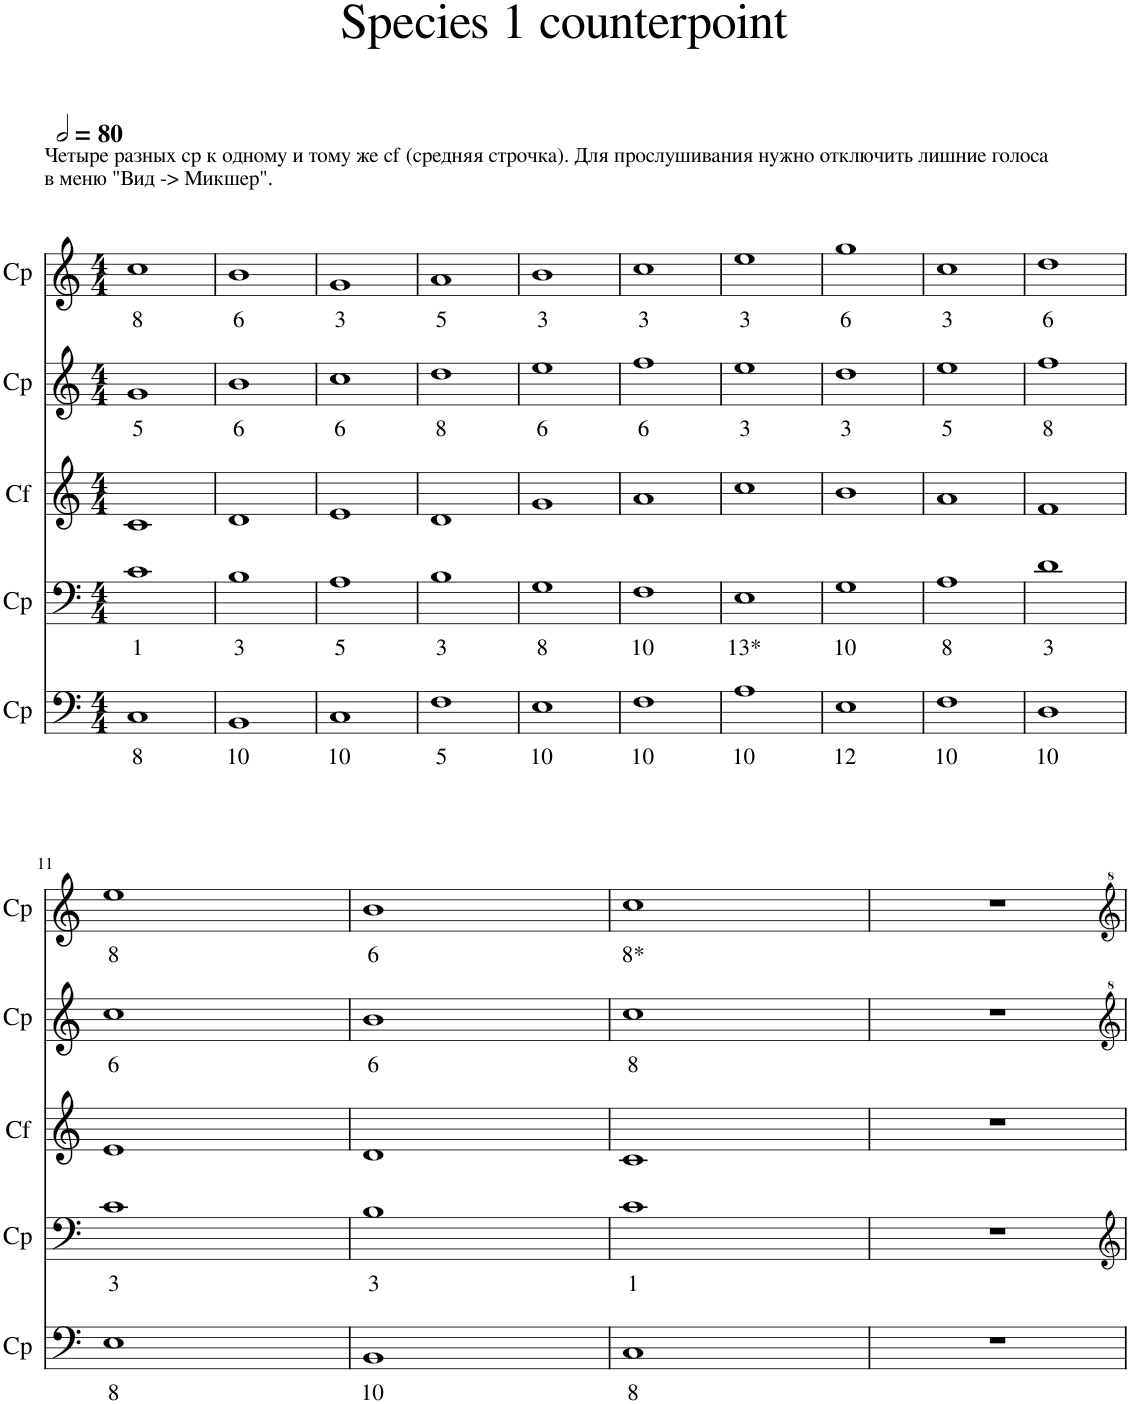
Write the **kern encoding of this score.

**kern	**text	**kern	**text	**kern	**kern	**text	**kern	**text
*part5	*part5	*part4	*part4	*part3	*part2	*part2	*part1	*part1
*staff5	*staff5	*staff4	*staff4	*staff3	*staff2	*staff2	*staff1	*staff1
*I"Cp	*	*I"Cp	*	*I"Cf	*I"Cp	*	*I"Cp	*
*I'Cp	*	*I'Cp	*	*I'Cf	*I'Cp	*	*I'Cp	*
*clefF4	*	*clefF4	*	*clefG2	*clefG2	*	*clefG2	*
*k[]	*	*k[]	*	*k[]	*k[]	*	*k[]	*
*M4/4	*	*M4/4	*	*M4/4	*M4/4	*	*M4/4	*
*MM160	*	*MM160	*	*MM160	*MM160	*	*MM160	*
=1	=1	=1	=1	=1	=1	=1	=1	=1
!	!	!	!	!	!	!	!LO:TX:a:t=Четыре разных cp к одному и тому же cf (средняя строчка). Для прослушивания нужно отключить лишние голоса	!
!	!	!	!	!	!	!	!LO:TX:a:t=в меню "Вид -> Микшер".	!
!	!LO:LY:b	!	!LO:LY:b	!	!	!LO:LY:b	!	!LO:LY:b
1C	8	1c	1	1c	1g	5	1cc	8
=2	=2	=2	=2	=2	=2	=2	=2	=2
!	!LO:LY:b	!	!LO:LY:b	!	!	!LO:LY:b	!	!LO:LY:b
1BB	10	1B	3	1d	1b	6	1b	6
=3	=3	=3	=3	=3	=3	=3	=3	=3
!	!LO:LY:b	!	!LO:LY:b	!	!	!LO:LY:b	!	!LO:LY:b
1C	10	1A	5	1e	1cc	6	1g	3
=4	=4	=4	=4	=4	=4	=4	=4	=4
!	!LO:LY:b	!	!LO:LY:b	!	!	!LO:LY:b	!	!LO:LY:b
1F	5	1B	3	1d	1dd	8	1a	5
=5	=5	=5	=5	=5	=5	=5	=5	=5
!	!LO:LY:b	!	!LO:LY:b	!	!	!LO:LY:b	!	!LO:LY:b
1E	10	1G	8	1g	1ee	6	1b	3
=6	=6	=6	=6	=6	=6	=6	=6	=6
!	!LO:LY:b	!	!LO:LY:b	!	!	!LO:LY:b	!	!LO:LY:b
1F	10	1F	10	1a	1ff	6	1cc	3
=7	=7	=7	=7	=7	=7	=7	=7	=7
!	!LO:LY:b	!	!LO:LY:b	!	!	!LO:LY:b	!	!LO:LY:b
1A	10	1E	13*	1cc	1ee	3	1ee	3
=8	=8	=8	=8	=8	=8	=8	=8	=8
!	!LO:LY:b	!	!LO:LY:b	!	!	!LO:LY:b	!	!LO:LY:b
1E	12	1G	10	1b	1dd	3	1gg	6
=9	=9	=9	=9	=9	=9	=9	=9	=9
!	!LO:LY:b	!	!LO:LY:b	!	!	!LO:LY:b	!	!LO:LY:b
1F	10	1A	8	1a	1ee	5	1cc	3
=10	=10	=10	=10	=10	=10	=10	=10	=10
!	!LO:LY:b	!	!LO:LY:b	!	!	!LO:LY:b	!	!LO:LY:b
1D	10	1d	3	1f	1ff	8	1dd	6
!!LO:LB:g=z
=11	=11	=11	=11	=11	=11	=11	=11	=11
!	!LO:LY:b	!	!LO:LY:b	!	!	!LO:LY:b	!	!LO:LY:b
1E	8	1c	3	1e	1cc	6	1ee	8
=12	=12	=12	=12	=12	=12	=12	=12	=12
!	!LO:LY:b	!	!LO:LY:b	!	!	!LO:LY:b	!	!LO:LY:b
1BB	10	1B	3	1d	1b	6	1b	6
=13	=13	=13	=13	=13	=13	=13	=13	=13
!	!LO:LY:b	!	!LO:LY:b	!	!	!LO:LY:b	!	!LO:LY:b
1C	8	1c	1	1c	1cc	8	1cc	8*
=14	=14	=14	=14	=14	=14	=14	=14	=14
1r	.	1r	.	1r	1r	.	1r	.
=	=	=	=	=	=	=	=	=
*-	*-	*-	*-	*-	*-	*-	*-	*-
